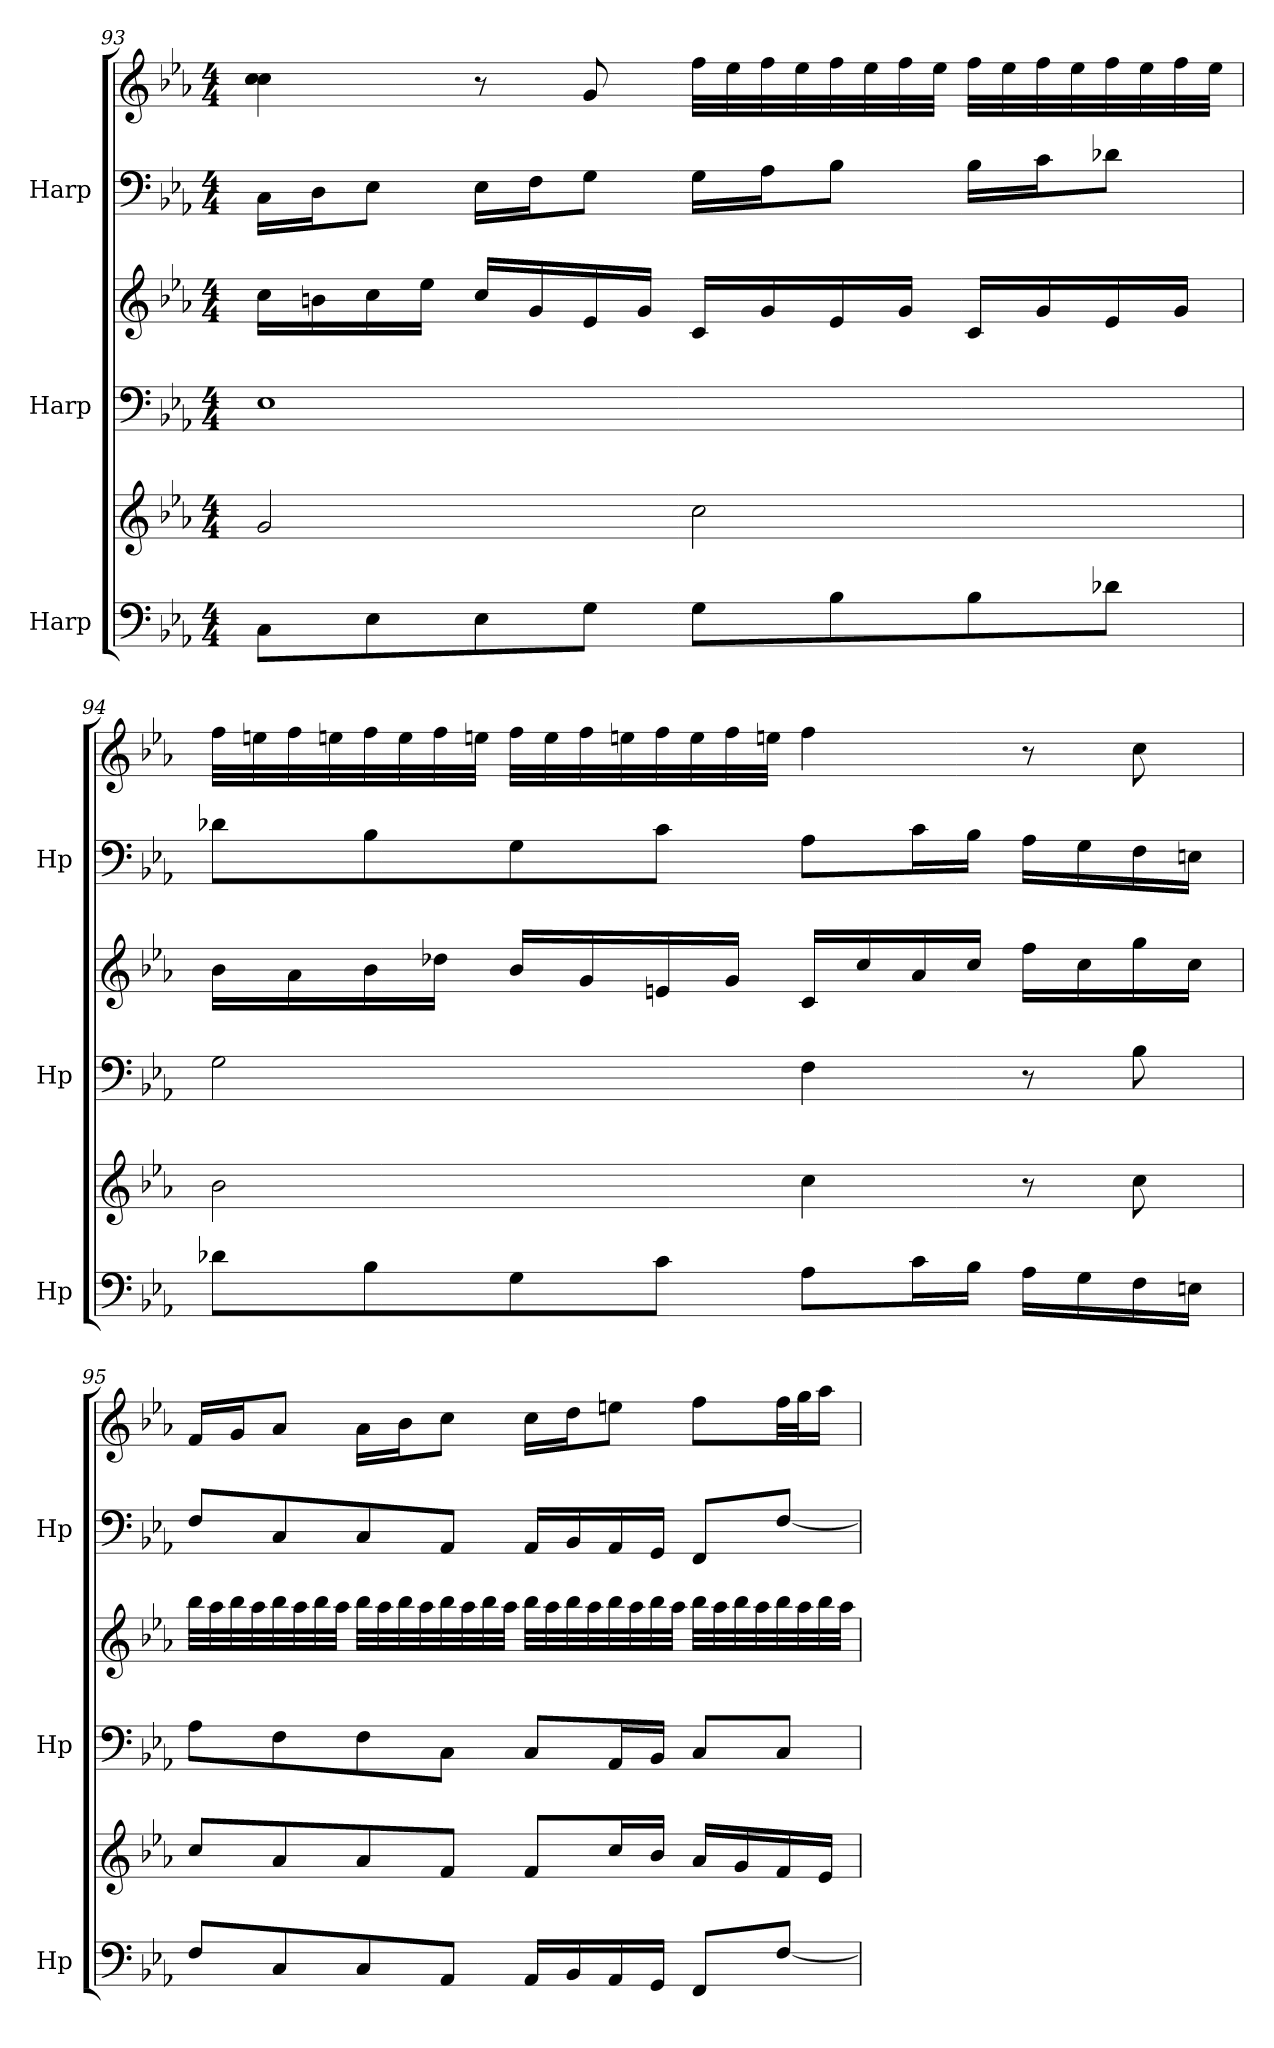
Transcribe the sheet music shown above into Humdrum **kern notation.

**kern	**kern	**kern	**kern	**kern	**kern
*part3	*part3	*part2	*part2	*part1	*part1
*staff6	*staff5	*staff4	*staff3	*staff2	*staff1
*I"Harp	*	*I"Harp	*	*I"Harp	*
*I'Hp	*	*I'Hp	*	*I'Hp	*
*clefF4	*clefG2	*clefF4	*clefG2	*clefF4	*clefG2
*k[b-e-a-]	*k[b-e-a-]	*k[b-e-a-]	*k[b-e-a-]	*k[b-e-a-]	*k[b-e-a-]
*M4/4	*M4/4	*M4/4	*M4/4	*M4/4	*M4/4
=93	=93	=93	=93	=93	=93
8C\L	2g/	1E-	16cc\LL	16C\LL	4cc\ 4cc\
.	.	.	16bn\	16D\J	.
8E-\	.	.	16cc\	8E-\J	.
.	.	.	16ee-\JJ	.	.
8E-\	.	.	16cc/LL	16E-\LL	8r
.	.	.	16g/	16F\J	.
8G\J	.	.	16e-/	8G\J	8g/
.	.	.	16g/JJ	.	.
8G\L	2cc\	.	16c/LL	16G\LL	32ff\LLL
.	.	.	.	.	32ee-\
.	.	.	16g/	16A-\J	32ff\
.	.	.	.	.	32ee-\
8B-\	.	.	16e-/	8B-\J	32ff\
.	.	.	.	.	32ee-\
.	.	.	16g/JJ	.	32ff\
.	.	.	.	.	32ee-\JJJ
8B-\	.	.	16c/LL	16B-\LL	32ff\LLL
.	.	.	.	.	32ee-\
.	.	.	16g/	16c\J	32ff\
.	.	.	.	.	32ee-\
8d-X\J	.	.	16e-/	8d-X\J	32ff\
.	.	.	.	.	32ee-\
.	.	.	16g/JJ	.	32ff\
.	.	.	.	.	32ee-\JJJ
!!LO:PB:g=z
=94	=94	=94	=94	=94	=94
8d-X\L	2b-\	2G\	16b-\LL	8d-X\L	32ff\LLL
.	.	.	.	.	32een\
.	.	.	16a-\	.	32ff\
.	.	.	.	.	32een\
8B-\	.	.	16b-\	8B-\	32ff\
.	.	.	.	.	32ee\
.	.	.	16dd-X\JJ	.	32ff\
.	.	.	.	.	32een\JJJ
8G\	.	.	16b-/LL	8G\	32ff\LLL
.	.	.	.	.	32ee\
.	.	.	16g/	.	32ff\
.	.	.	.	.	32een\
8c\J	.	.	16en/	8c\J	32ff\
.	.	.	.	.	32ee\
.	.	.	16g/JJ	.	32ff\
.	.	.	.	.	32een\JJJ
8A-\L	4cc\	4F\	16c/LL	8A-\L	4ff\
.	.	.	16cc/	.	.
16c\L	.	.	16a-/	16c\L	.
16B-\JJ	.	.	16cc/JJ	16B-\JJ	.
16A-\LL	8r	8r	16ff\LL	16A-\LL	8r
16G\	.	.	16cc\	16G\	.
16F\	8cc\	8B-\	16gg\	16F\	8cc\
16En\JJ	.	.	16cc\JJ	16En\JJ	.
!!LO:LB:g=z
=95	=95	=95	=95	=95	=95
8F/L	8cc/L	8A-\L	32bb-\LLL	8F/L	16f/LL
.	.	.	32aa-\	.	.
.	.	.	32bb-\	.	16g/J
.	.	.	32aa-\	.	.
8C/	8a-/	8F\	32bb-\	8C/	8a-/J
.	.	.	32aa-\	.	.
.	.	.	32bb-\	.	.
.	.	.	32aa-\JJJ	.	.
8C/	8a-/	8F\	32bb-\LLL	8C/	16a-\LL
.	.	.	32aa-\	.	.
.	.	.	32bb-\	.	16b-\J
.	.	.	32aa-\	.	.
8AA-/J	8f/J	8C\J	32bb-\	8AA-/J	8cc\J
.	.	.	32aa-\	.	.
.	.	.	32bb-\	.	.
.	.	.	32aa-\JJJ	.	.
16AA-/LL	8f/L	8C/L	32bb-\LLL	16AA-/LL	16cc\LL
.	.	.	32aa-\	.	.
16BB-/	.	.	32bb-\	16BB-/	16dd\J
.	.	.	32aa-\	.	.
16AA-/	16cc/L	16AA-/L	32bb-\	16AA-/	8een\J
.	.	.	32aa-\	.	.
16GG/JJ	16b-/JJ	16BB-/JJ	32bb-\	16GG/JJ	.
.	.	.	32aa-\JJJ	.	.
8FF/L	16a-/LL	8C/L	32bb-\LLL	8FF/L	8ff\L
.	.	.	32aa-\	.	.
.	16g/	.	32bb-\	.	.
.	.	.	32aa-\	.	.
[8F/J	16f/	8C/J	32bb-\	[8F/J	32ff\LL
.	.	.	32aa-\	.	32gg\J
.	16e-/JJ	.	32bb-\	.	16aa-\JJ
.	.	.	32aa-\JJJ	.	.
=	=	=	=	=	=
*-	*-	*-	*-	*-	*-
